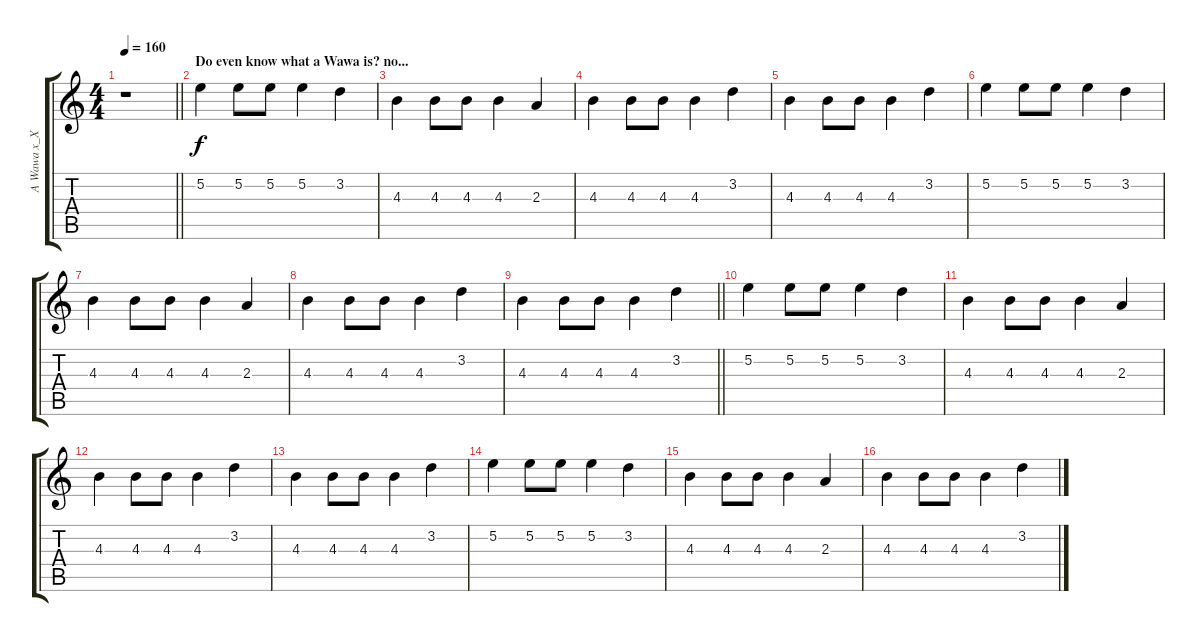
\track ("A Wawa x_X" "A Wawa x_X") {instrument distortionguitar}
\staff {score tabs}
\tuning (E4 B3 G3 D3 A2 E2) {hide}
\ts (4 4)
\tempo 160
\clef g2
\barLineRight lightlight
\ks c
r.1{dy f} |
\section ("" "Do even know what a Wawa is? no...")
5.2.4 5.2.8 5.2.8 5.2.4 3.2.4 |
4.3.4 4.3.8 4.3.8 4.3.4 2.3.4 |
4.3.4 4.3.8 4.3.8 4.3.4 3.2.4 |
4.3.4 4.3.8 4.3.8 4.3.4 3.2.4 |
5.2.4 5.2.8 5.2.8 5.2.4 3.2.4 |
4.3.4 4.3.8 4.3.8 4.3.4 2.3.4 |
4.3.4 4.3.8 4.3.8 4.3.4 3.2.4 |
\barLineRight lightlight
4.3.4 4.3.8 4.3.8 4.3.4 3.2.4 |
5.2.4 5.2.8 5.2.8 5.2.4 3.2.4 |
4.3.4 4.3.8 4.3.8 4.3.4 2.3.4 |
4.3.4 4.3.8 4.3.8 4.3.4 3.2.4 |
4.3.4 4.3.8 4.3.8 4.3.4 3.2.4 |
5.2.4 5.2.8 5.2.8 5.2.4 3.2.4 |
4.3.4 4.3.8 4.3.8 4.3.4 2.3.4 |
4.3.4 4.3.8 4.3.8 4.3.4 3.2.4
